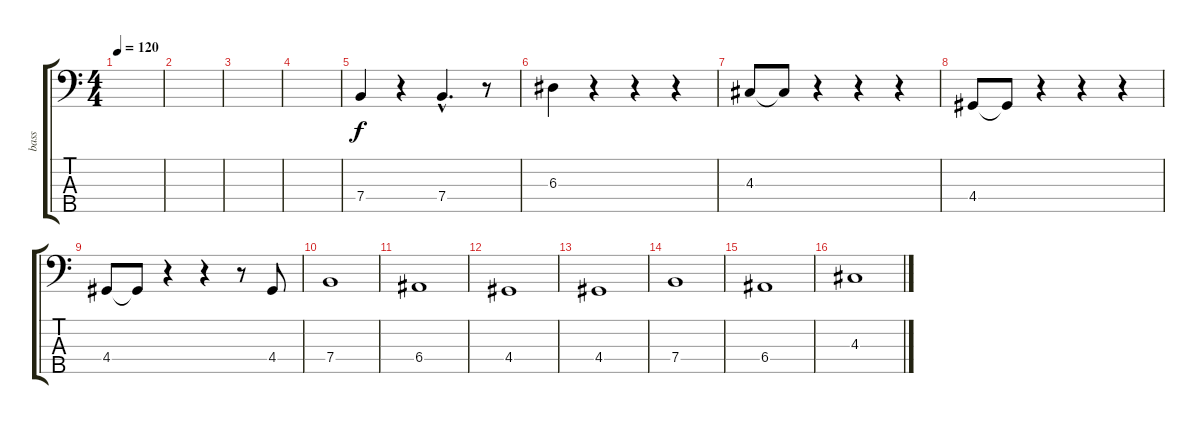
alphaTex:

\track ("bass" "bass") {instrument acousticbass}
\staff {score tabs}
\tuning (G2 D2 A1 E1 B0) {hide}
\ts (4 4)
\tempo 120
\clef f4
\ks c
|
|
|
|
7.4.4 r.4 7.4{hac}.4{d} r.8 |
6.3.4 r.4 r.4 r.4 |
4.3.8 4.3{t}.8 r.4 r.4 r.4 |
4.4.8 4.4{t}.8 r.4 r.4 r.4 |
4.4.8 4.4{t}.8 r.4 r.4 r.8 4.4.8 |
7.4.1 |
6.4.1 |
4.4.1 |
4.4.1 |
7.4.1 |
6.4.1 |
4.3.1
